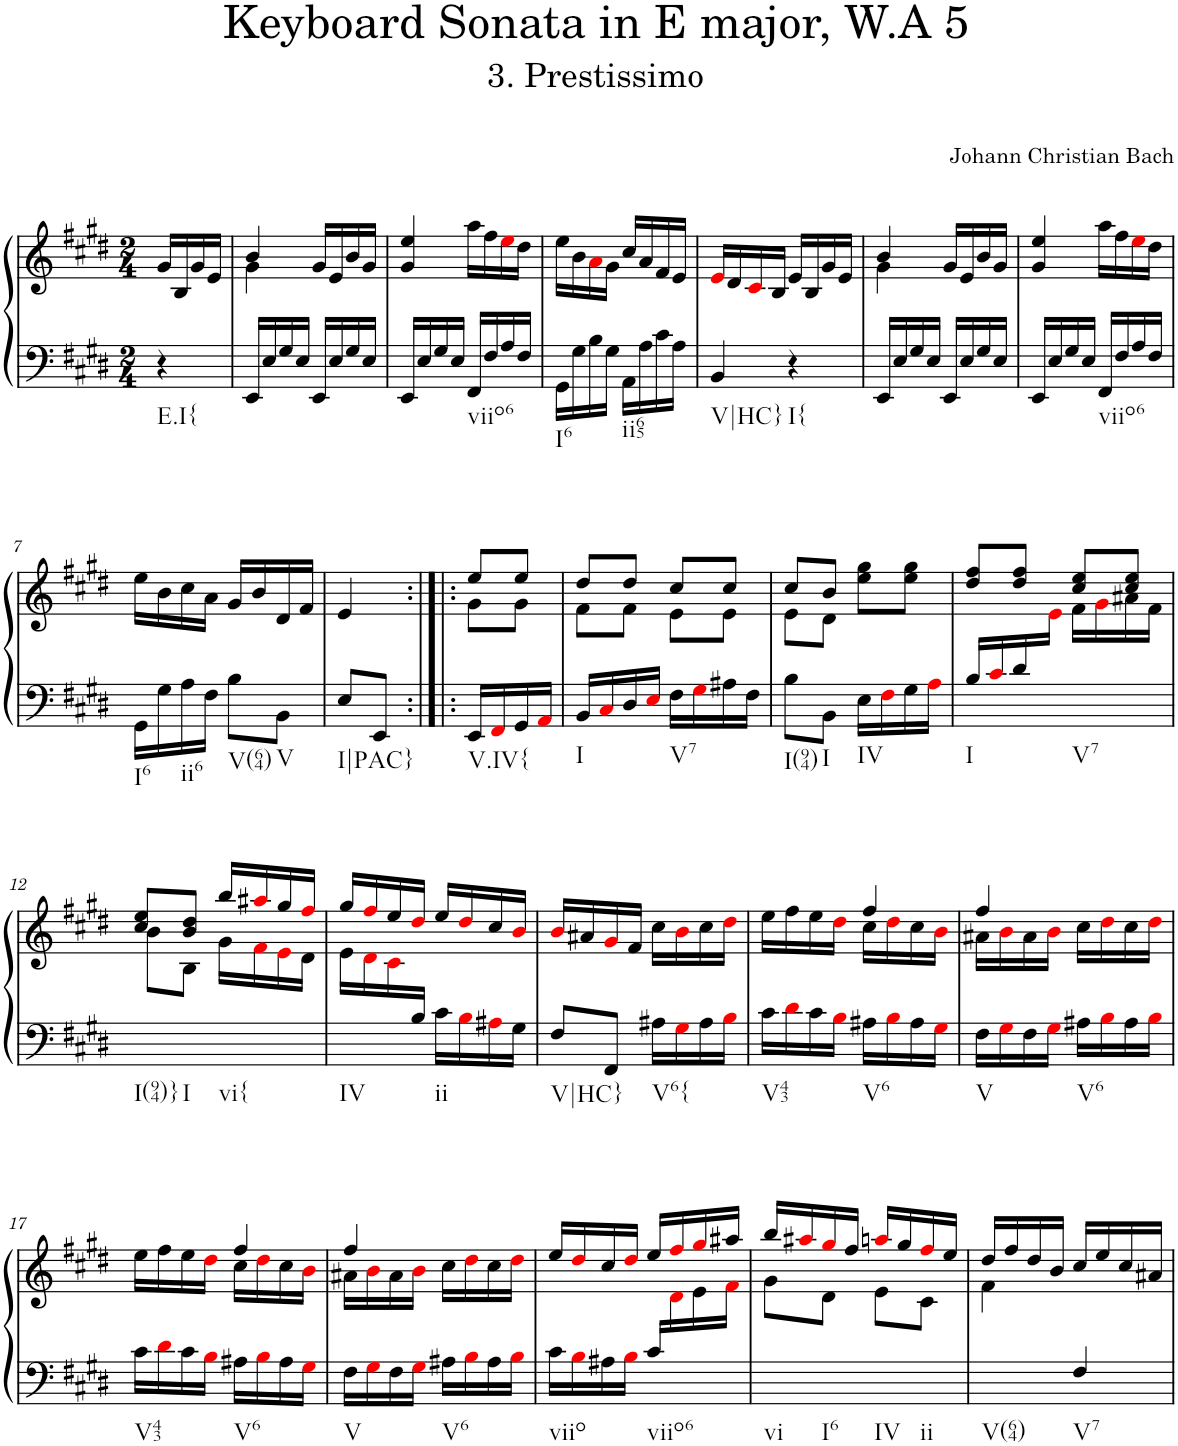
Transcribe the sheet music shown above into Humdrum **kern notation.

**kern	**kern
*part1	*part1
*staff2	*staff1
*I"Piano	*
*I'Pno.	*
*clefF4	*clefG2
*k[f#c#g#d#]	*k[f#c#g#d#]
*M2/4	*M2/4
=	=
!LO:TX:b:t=E.I{	!
4r	16g#/LL
.	16B/
.	16g#/
.	16e/JJ
=1	=1
*	*^
16EE/LL	4b/	4g#\
16E/	.	.
16G#/	.	.
16E/JJ	.	.
16EE/LL	16g#/LL	4ryy
16E/	16e/	.
16G#/	16b/	.
16E/JJ	16g#/JJ	.
*	*v	*v
=2	=2
16EE/LL	4g#/ 4ee/
16E/	.
16G#/	.
16E/JJ	.
!LO:TX:b:t=viio6	!
16FF#/LL	16aa\LL
16F#/	16ff#\
16A/	16eei\
16F#/JJ	16dd#\JJ
=3	=3
!LO:TX:b:t=I6	!
16GG#\LL	16ee\LL
16G#\	16b\
16B\	16ai\
16G#\JJ	16g#\JJ
!LO:TX:b:t=ii65	!
16AA\LL	16cc#/LL
16A\	16a/
16c#\	16f#/
16A\JJ	16e/JJ
=4	=4
!LO:TX:b:t=V|HC}	!
4BB/	16ei/LL
.	16d#/
.	16c#i/
.	16B/JJ
!LO:TX:b:t=I{	!
4r	16e/LL
.	16B/
.	16g#/
.	16e/JJ
=5	=5
*	*^
16EE/LL	4b/	4g#\
16E/	.	.
16G#/	.	.
16E/JJ	.	.
16EE/LL	16g#/LL	4ryy
16E/	16e/	.
16G#/	16b/	.
16E/JJ	16g#/JJ	.
*	*v	*v
=6	=6
16EE/LL	4g#/ 4ee/
16E/	.
16G#/	.
16E/JJ	.
!LO:TX:b:t=viio6	!
16FF#/LL	16aa\LL
16F#/	16ff#\
16A/	16eei\
16F#/JJ	16dd#\JJ
!!LO:LB:g=z
=7	=7
!LO:TX:b:t=I6	!
16GG#\LL	16ee\LL
16G#\	16b\
!LO:TX:b:t=ii6	!
16A\	16cc#\
16F#\JJ	16a\JJ
!LO:TX:b:t=V(64)	!
8B\L	16g#/LL
.	16b/
!LO:TX:b:t=V	!
8BB\J	16d#/
.	16f#/JJ
=8	=8
!LO:TX:b:t=I|PAC}	!
8E/L	4e/
8EE/J	.
=8X1:|!|:	=8X1:|!|:
*	*^
!LO:TX:b:t=V.IV{	!	!
16EE/LL	8ee/L	8g#\L
16FF#i/	.	.
16GG#/	8ee/J	8g#\J
16AAi/JJ	.	.
=9	=9	=9
!LO:TX:b:t=I	!	!
16BB/LL	8dd#/L	8f#\L
16C#i/	.	.
16D#/	8dd#/J	8f#\J
16Ei/JJ	.	.
!LO:TX:b:t=V7	!	!
16F#\LL	8cc#/L	8e\L
16G#i\	.	.
16A#X\	8cc#/J	8e\J
16F#\JJ	.	.
=10	=10	=10
!LO:TX:b:t=I(94)	!	!
8B\L	8cc#/L	8e\L
!LO:TX:b:t=I	!	!
8BB\J	8b/J	8d#\J
!LO:TX:b:t=IV	!	!
16E\LL	8ee\ 8gg#\L	4ryy
16F#i\	.	.
16G#\	8ee\ 8gg#\J	.
16Ai\JJ	.	.
=11	=11	=11
!LO:TX:b:t=I	!	!
16B/LL	8dd#/ 8ff#/L	8.ryy
16c#i/	.	.
16d#/	8dd#/ 8ff#/J	.
16ryy	.	16ei\JJ
!LO:TX:b:t=V7	!	!
4ryy	8cc#/ 8ee/L	16f#\LL
.	.	16g#i\
.	8cc#/ 8ee/J	16a#X\
.	.	16f#\JJ
!!LO:LB:g=z	!!
=12	=12	=12
!LO:TX:b:t=I(94)}	!	!
8ryy	8cc#/ 8ee/L	8b\L
!LO:TX:b:t=I	!	!
8ryy	8b/ 8dd#/J	8B\J
!LO:TX:b:t=vi{	!	!
4ryy	16bb/LL	16g#\LL
.	16aa#Xi/	16f#i\
.	16gg#/	16ei\
.	16ff#i/JJ	16d#\JJ
=13	=13	=13
!LO:TX:b:t=IV	!	!
8.ryy	16gg#/LL	16e\LL
.	16ff#i/	16d#i\
.	16ee/	16c#i\
16B/JJ	16dd#i/JJ	4ryy
!LO:TX:b:t=ii	!	!
16c#\LL	16ee/LL	.
16Bi\	16dd#i/	.
16A#Xi\	16cc#/	.
16G#\JJ	16bi/JJ	16ryy
=14	=14	=14
!LO:TX:b:t=V|HC}	!	!
*	*v	*v
8F#/L	16bi/LL
.	16a#X/
8FF#/J	16g#i/
.	16f#/JJ
!LO:TX:b:t=V6{	!
16A#X\LL	16cc#\LL
16G#i\	16bi\
16A#\	16cc#\
16Bi\JJ	16dd#i\JJ
=15	=15
*	*^
!LO:TX:b:t=V43	!	!
16c#\LL	16ee\LL	4ryy
16d#i\	16ff#\	.
16c#\	16ee\	.
16Bi\JJ	16dd#i\JJ	.
!LO:TX:b:t=V6	!	!
16A#X\LL	16cc#\LL	4ff#/
16Bi\	16dd#i\	.
16A#\	16cc#\	.
16G#i\JJ	16bi\JJ	.
=16	=16	=16
!LO:TX:b:t=V	!	!
16F#\LL	16a#X\LL	4ff#/
16G#i\	16bi\	.
16F#\	16a#\	.
16G#i\JJ	16bi\JJ	.
!LO:TX:b:t=V6	!	!
16A#X\LL	16cc#\LL	4ryy
16Bi\	16dd#i\	.
16A#\	16cc#\	.
16Bi\JJ	16dd#i\JJ	.
!!LO:LB:g=z	!!
=17	=17	=17
!LO:TX:b:t=V43	!	!
16c#\LL	16ee\LL	4ryy
16d#i\	16ff#\	.
16c#\	16ee\	.
16Bi\JJ	16dd#i\JJ	.
!LO:TX:b:t=V6	!	!
16A#X\LL	16cc#\LL	4ff#/
16Bi\	16dd#i\	.
16A#\	16cc#\	.
16G#i\JJ	16bi\JJ	.
=18	=18	=18
!LO:TX:b:t=V	!	!
16F#\LL	16a#X\LL	4ff#/
16G#i\	16bi\	.
16F#\	16a#\	.
16G#i\JJ	16bi\JJ	.
!LO:TX:b:t=V6	!	!
16A#X\LL	16cc#\LL	4ryy
16Bi\	16dd#i\	.
16A#\	16cc#\	.
16Bi\JJ	16dd#i\JJ	.
=19	=19	=19
!LO:TX:b:t=viio	!	!
16c#\LL	16ee/LL	16ryy
*	*v	*v
16Bi\	16dd#i/
16A#X\	16cc#/
16Bi\JJ	16dd#i/JJ
!LO:TX:b:t=viio6	!
16c#/LL	16ee/LL
*	*^
8.ryy	16ff#i/	16d#i\
.	16gg#i/	16e\
.	16aa#X/JJ	16f#i\JJ
=20	=20	=20
!LO:TX:b:t=vi	!	!
8ryy	16bb/LL	8g#\L
.	16aa#Xi/	.
!LO:TX:b:t=I6	!	!
8ryy	16gg#i/	8d#\J
.	16ff#/JJ	.
!LO:TX:b:t=IV	!	!
8ryy	16aani/LL	8e\L
.	16gg#/	.
!LO:TX:b:t=ii	!	!
8ryy	16ff#i/	8c#\J
.	16ee/JJ	.
=21	=21	=21
!LO:TX:b:t=V(64)	!	!
4ryy	16dd#/LL	4f#\
.	16ff#/	.
.	16dd#/	.
.	16b/JJ	.
!LO:TX:b:t=V7	!	!
4F#/	16cc#/LL	4ryy
.	16ee/	.
.	16cc#/	.
.	16a#X/JJ	.
*	*v	*v
=	=
*-	*-
